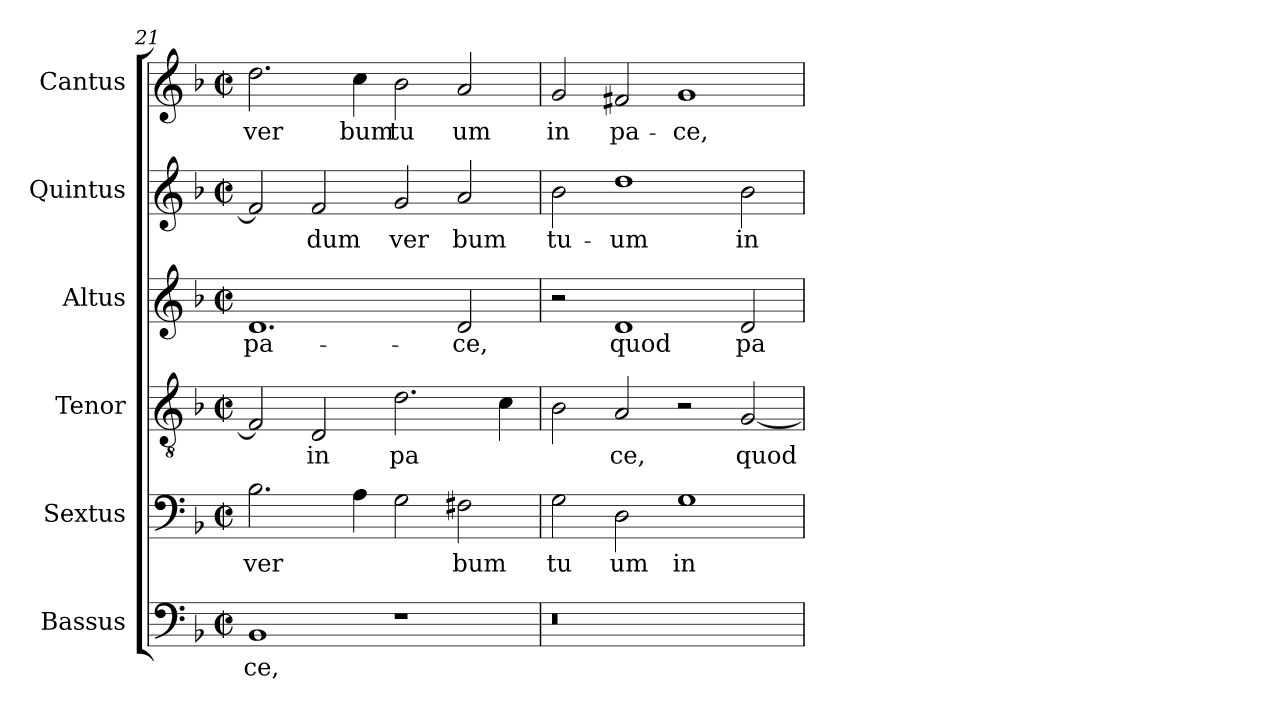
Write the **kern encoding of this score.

**kern	**text	**kern	**text	**kern	**text	**kern	**text	**kern	**text	**kern	**text
*part6	*part6	*part5	*part5	*part4	*part4	*part3	*part3	*part2	*part2	*part1	*part1
*staff6	*staff6	*staff5	*staff5	*staff4	*staff4	*staff3	*staff3	*staff2	*staff2	*staff1	*staff1
*I"Bassus	*	*I"Sextus	*	*I"Tenor	*	*I"Altus	*	*I"Quintus	*	*I"Cantus	*
*clefF4	*	*clefF4	*	*clefGv2	*	*clefG2	*	*clefG2	*	*clefG2	*
*k[b-]	*	*k[b-]	*	*k[b-]	*	*k[b-]	*	*k[b-]	*	*k[b-]	*
*F:	*	*F:	*	*F:	*	*F:	*	*F:	*	*F:	*
*M2/2	*	*M2/2	*	*M2/2	*	*M2/2	*	*M2/2	*	*M2/2	*
*met(c|)	*	*met(c|)	*	*met(c|)	*	*met(c|)	*	*met(c|)	*	*met(c|)	*
=21	=21	=21	=21	=21	=21	=21	=21	=21	=21	=21	=21
!	!LO:LY:b:cj	!	!LO:LY:b	!	!	!	!LO:LY:b:cj	!	!	!	!LO:LY:b:cj
1BB-	ce,	2.B-\	ver	2F/]	.	1.d	pa-	2f/]	.	2.dd\	ver
!	!	!	!	!	!LO:LY:b:cj	!	!	!	!LO:LY:b:cj	!	!
.	.	.	.	2D/	in	.	.	2f/	dum	.	.
!	!	!	!	!	!	!	!	!	!	!	!LO:LY:b:cj
.	.	4A\	.	.	.	.	.	.	.	4cc\	bum
!	!	!	!	!	!LO:LY:b:cj	!	!	!	!LO:LY:b:cj	!	!LO:LY:b:cj
1r	.	2G\	.	2.d\	pa	.	.	2g/	ver	2b-\	tu
!	!	!	!LO:LY:b:cj	!	!	!	!LO:LY:b:cj	!	!LO:LY:b:cj	!	!LO:LY:b:cj
.	.	2F#X\	bum	.	.	2d/	-ce,	2a/	bum	2a/	um
.	.	.	.	4c\	.	.	.	.	.	.	.
!!LO:LB:g=z
=22	=22	=22	=22	=22	=22	=22	=22	=22	=22	=22	=22
!	!	!	!LO:LY:b:cj	!	!	!	!	!	!LO:LY:b:cj	!	!LO:LY:b:cj
0r	.	2G\	tu	2B-\	.	2r	.	2b-\	tu-	2g/	in
!	!	!	!LO:LY:b:cj	!	!LO:LY:b:cj	!	!LO:LY:b:cj	!	!LO:LY:b:cj	!	!LO:LY:b:cj
.	.	2D\	um	2A/	ce,	1d	quod	1dd	-um	2f#X/	pa-
!	!	!	!LO:LY:b:cj	!	!	!	!	!	!	!	!LO:LY:b:cj
.	.	1G	in	2r	.	.	.	.	.	1g	-ce,
!	!	!	!	!	!LO:LY:b	!	!LO:LY:b:cj	!	!LO:LY:b:cj	!	!
.	.	.	.	[<2G/	quod	2d/	pa-	2b-\	in	.	.
=	=	=	=	=	=	=	=	=	=	=	=
*-	*-	*-	*-	*-	*-	*-	*-	*-	*-	*-	*-
